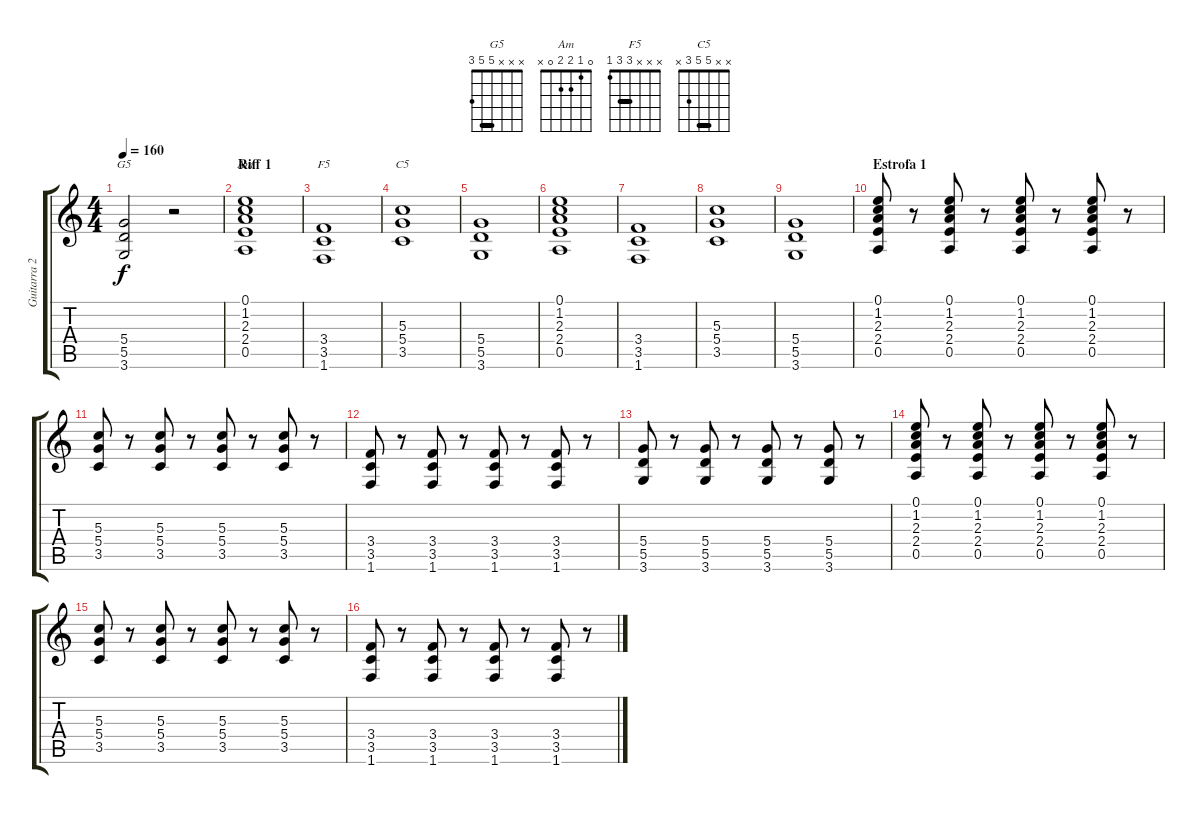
\track ("Guitarra 2" "Guitarra 2") {instrument distortionguitar}
\staff {score tabs}
\tuning (E4 B3 G3 D3 A2 E2) {hide}
\chord ("G5" x x x 5 5 3) {barre 5}
\chord ("Am" 0 1 2 2 0 x)
\chord ("F5" x x x 3 3 1) {barre 3}
\chord ("C5" x x 5 5 3 x) {barre 5}
\ts (4 4)
\tempo 160
\clef g2
\ks c
(5.4 5.5 3.6).2{ch "G5" dy f} r.2 |
\section ("" "Riff 1")
(0.1 1.2 2.3 2.4 0.5).1{ch "Am"} |
(3.4 3.5 1.6).1{ch "F5"} |
(5.3 5.4 3.5).1{ch "C5"} |
(5.4 5.5 3.6).1 |
(0.1 1.2 2.3 2.4 0.5).1 |
(3.4 3.5 1.6).1 |
(5.3 5.4 3.5).1 |
(5.4 5.5 3.6).1 |
\section ("" "Estrofa 1")
(0.1 1.2 2.3 2.4 0.5).8 r.8 (0.1 1.2 2.3 2.4 0.5).8 r.8 (0.1 1.2 2.3 2.4 0.5).8 r.8 (0.1 1.2 2.3 2.4 0.5).8 r.8 |
(5.3 5.4 3.5).8 r.8 (5.3 5.4 3.5).8 r.8 (5.3 5.4 3.5).8 r.8 (5.3 5.4 3.5).8 r.8 |
(3.4 3.5 1.6).8 r.8 (3.4 3.5 1.6).8 r.8 (3.4 3.5 1.6).8 r.8 (3.4 3.5 1.6).8 r.8 |
(5.4 5.5 3.6).8 r.8 (5.4 5.5 3.6).8 r.8 (5.4 5.5 3.6).8 r.8 (5.4 5.5 3.6).8 r.8 |
(0.1 1.2 2.3 2.4 0.5).8 r.8 (0.1 1.2 2.3 2.4 0.5).8 r.8 (0.1 1.2 2.3 2.4 0.5).8 r.8 (0.1 1.2 2.3 2.4 0.5).8 r.8 |
(5.3 5.4 3.5).8 r.8 (5.3 5.4 3.5).8 r.8 (5.3 5.4 3.5).8 r.8 (5.3 5.4 3.5).8 r.8 |
(3.4 3.5 1.6).8 r.8 (3.4 3.5 1.6).8 r.8 (3.4 3.5 1.6).8 r.8 (3.4 3.5 1.6).8 r.8
